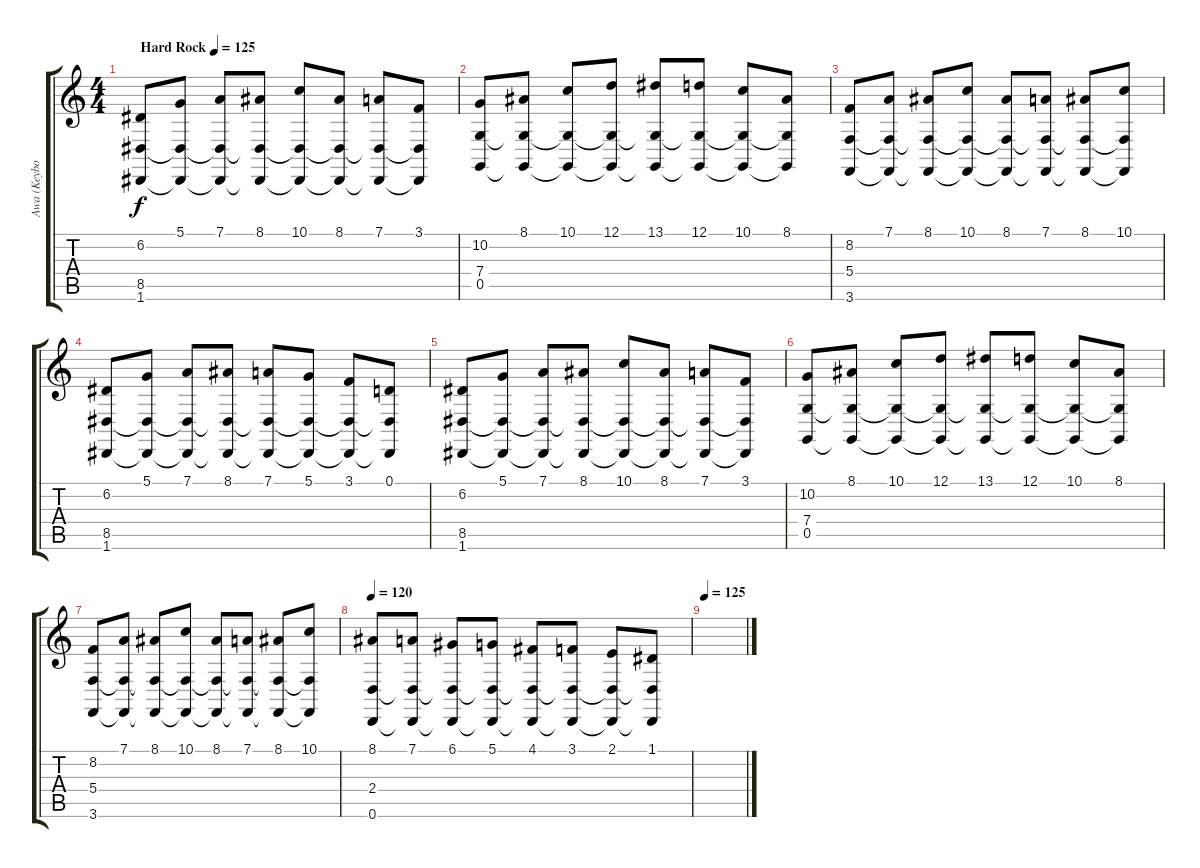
\track ("Awa (Keybords 1)" "Awa (Keybo") {instrument churchorgan}
\staff {score tabs}
\tuning (D4 A3 F3 C3 G2 D2) {hide}
\ts (4 4)
\tempo (125 "Hard Rock")
\clef g2
\ks c
(6.2 8.5 1.6).8{dy f instrument churchorgan} (5.1 8.5{t} 1.6{t}).8 (7.1 8.5{t} 1.6{t}).8 (8.1 8.5{t} 1.6{t}).8 (10.1 8.5{t} 1.6{t}).8 (8.1 8.5{t} 1.6{t}).8 (7.1 8.5{t} 1.6{t}).8 (3.1 8.5{t} 1.6{t}).8 |
(10.2 7.4 0.5).8 (8.1 7.4{t} 0.5{t}).8 (10.1 7.4{t} 0.5{t}).8 (12.1 7.4{t} 0.5{t}).8 (13.1 7.4{t} 0.5{t}).8 (12.1 7.4{t} 0.5{t}).8 (10.1 7.4{t} 0.5{t}).8 (8.1 7.4{t} 0.5{t}).8 |
(8.2 5.4 3.6).8 (7.1 5.4{t} 3.6{t}).8 (8.1 5.4{t} 3.6{t}).8 (10.1 5.4{t} 3.6{t}).8 (8.1 5.4{t} 3.6{t}).8 (7.1 5.4{t} 3.6{t}).8 (8.1 5.4{t} 3.6{t}).8 (10.1 5.4{t} 3.6{t}).8 |
(6.2 8.5 1.6).8 (5.1 8.5{t} 1.6{t}).8 (7.1 8.5{t} 1.6{t}).8 (8.1 8.5{t} 1.6{t}).8 (7.1 8.5{t} 1.6{t}).8 (5.1 8.5{t} 1.6{t}).8 (3.1 8.5{t} 1.6{t}).8 (0.1 8.5{t} 1.6{t}).8 |
(6.2 8.5 1.6).8 (5.1 8.5{t} 1.6{t}).8 (7.1 8.5{t} 1.6{t}).8 (8.1 8.5{t} 1.6{t}).8 (10.1 8.5{t} 1.6{t}).8 (8.1 8.5{t} 1.6{t}).8 (7.1 8.5{t} 1.6{t}).8 (3.1 8.5{t} 1.6{t}).8 |
(10.2 7.4 0.5).8 (8.1 7.4{t} 0.5{t}).8 (10.1 7.4{t} 0.5{t}).8 (12.1 7.4{t} 0.5{t}).8 (13.1 7.4{t} 0.5{t}).8 (12.1 7.4{t} 0.5{t}).8 (10.1 7.4{t} 0.5{t}).8 (8.1 7.4{t} 0.5{t}).8 |
(8.2 5.4 3.6).8 (7.1 5.4{t} 3.6{t}).8 (8.1 5.4{t} 3.6{t}).8 (10.1 5.4{t} 3.6{t}).8 (8.1 5.4{t} 3.6{t}).8 (7.1 5.4{t} 3.6{t}).8 (8.1 5.4{t} 3.6{t}).8 (10.1 5.4{t} 3.6{t}).8 |
\tempo 120
(8.1 2.4 0.6).8 (7.1 2.4{t} 0.6{t}).8 (6.1 2.4{t} 0.6{t}).8 (5.1 2.4{t} 0.6{t}).8 (4.1 2.4{t} 0.6{t}).8 (3.1 2.4{t} 0.6{t}).8 (2.1 2.4{t} 0.6{t}).8 (1.1 2.4{t} 0.6{t}).8 |
\tempo 125
